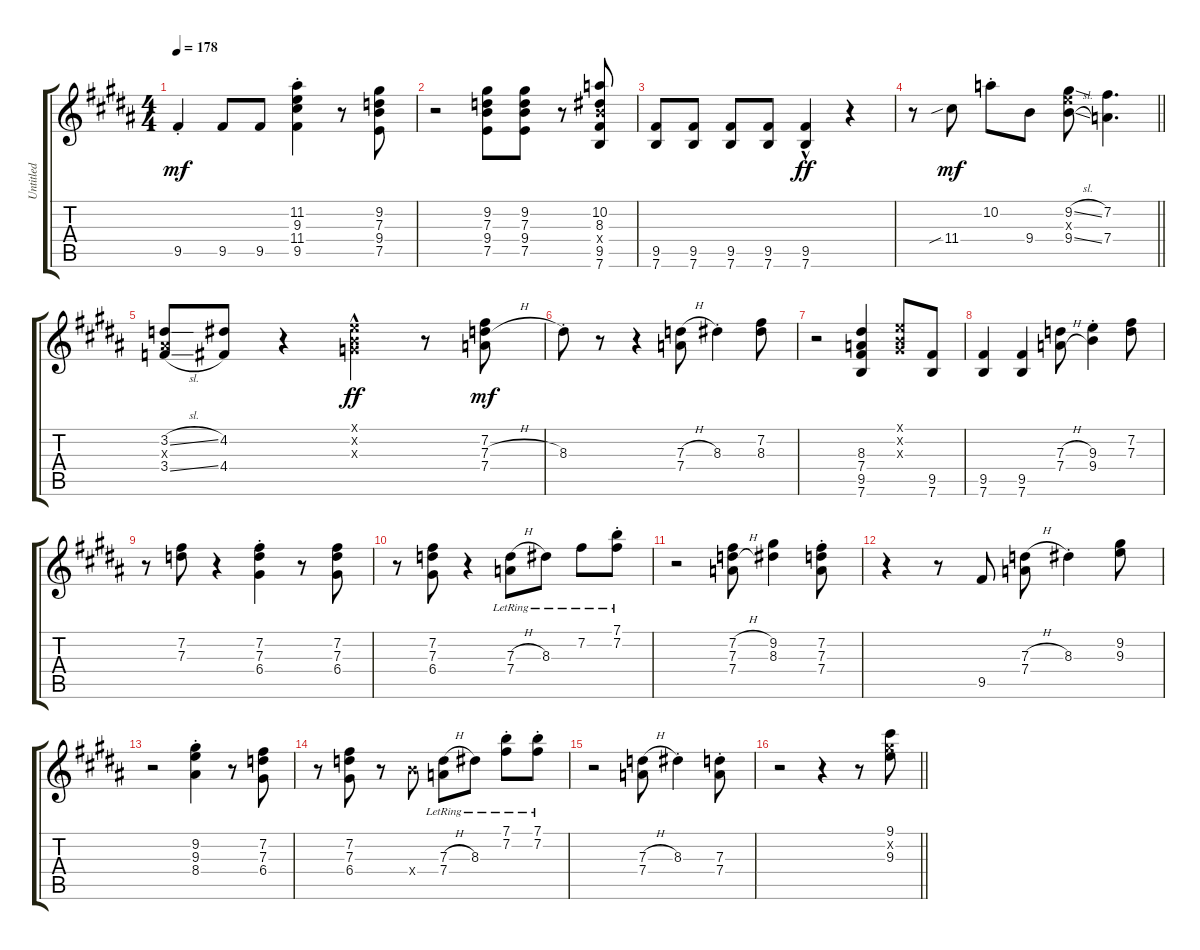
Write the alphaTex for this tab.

\track ("Untitled" "Untitled") {instrument electricguitarjazz}
\staff {score tabs}
\tuning (E4 B3 G3 D3 A2 E2) {hide}
\ts (4 4)
\tempo 178
\clef g2
\ks b
9.5{st}.4{dy mf} 9.5.8 9.5.8 (11.2{st} 9.3{st} 11.4{st} 9.5{st}).4 r.8 (9.2 7.3 9.4 7.5).8 |
\ks g#minor
r.2 (9.2 7.3 9.4 7.5).8 (9.2 7.3 9.4 7.5).8 r.8 (10.2 8.3 9.4{x} 9.5 7.6).8 |
(9.5 7.6).8 (9.5 7.6).8 (9.5 7.6).8 (9.5 7.6).8 (9.5{hac} 7.6{hac}).4{dy ff} r.4 |
\barLineRight lightlight
r.8 11.4{sib}.8{dy mf} 10.2{st}.8 9.4.8 (9.2{sl} 9.3{x} 9.4{sl}).8 (7.2 7.4).4{d} |
\ks b
(3.2{sl} 3.3{x} 3.4{sl}).8 (4.2 4.4).8 r.4 (0.1{hac x} 0.2{hac x} 0.3{hac x}).4{dy ff} r.8 (7.2 7.3{h} 7.4).8{dy mf} |
\ks g#minor
8.3{st}.8 r.8 r.4 (7.3{h} 7.4).8 8.3{st}.4 (7.2 8.3).8 |
r.2 (8.3 7.4 9.5 7.6).4 (0.1{x} 0.2{x} 1.3{x}).8 (9.5 7.6).8 |
(9.5 7.6).4 (9.5 7.6).4 (7.3{h} 7.4{h}).8 (9.3{st} 9.4{st}).4 (7.2 7.3).8 |
\ks b
r.8 (7.2 7.3).8 r.4 (7.2{st} 7.3{st} 6.4{st}).4 r.8 (7.2 7.3 6.4).8 |
\ks g#minor
r.8 (7.2 7.3 6.4).8 r.4 (7.3{h lr} 7.4{lr}).8 8.3{lr}.8 7.2{lr}.8 (7.1{st lr} 7.2{st lr}).8 |
r.2 (7.2{h} 7.3{h} 7.4).8 (9.2 8.3).4 (7.2{st} 7.3{st} 7.4{st}).8 |
r.4 r.8 9.5.8 (7.3{h} 7.4).8 8.3{st}.4 (9.2 9.3).8 |
\ks b
r.2 (9.2{st} 9.3{st} 8.4{st}).4 r.8 (7.2 7.3 6.4).8 |
\ks g#minor
r.8 (7.2 7.3 6.4).8 r.8 9.4{x}.8 (7.3{h lr} 7.4{lr}).8 8.3{lr}.8 (7.1{st lr} 7.2{st lr}).8 (7.1{st lr} 7.2{st lr}).8 |
r.2 (7.3{h} 7.4).8 8.3{st}.4 (7.3{st} 7.4{st}).8 |
\barLineRight lightlight
r.2 r.4 r.8 (9.1{sl} 9.2{x} 9.3{sl}).8
